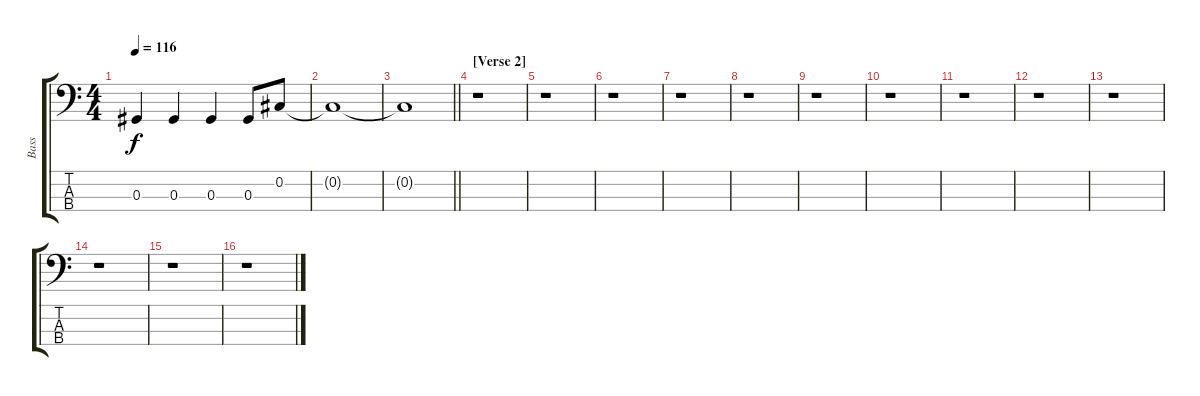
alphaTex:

\track ("Bass" "Bass") {instrument electricbassfinger}
\staff {score tabs}
\tuning (Gb2 Db2 Ab1 Eb1) {hide}
\ts (4 4)
\tempo 116
\clef f4
\ks c
0.3.4{dy f} 0.3.4 0.3.4 0.3.8 0.2.8 |
0.2{t}.1 |
\barLineRight lightlight
0.2{t}.1 |
\section ("" "[Verse 2]")
r.1 |
r.1 |
r.1 |
r.1 |
r.1 |
r.1 |
r.1 |
r.1 |
r.1 |
r.1 |
r.1 |
r.1 |
r.1
